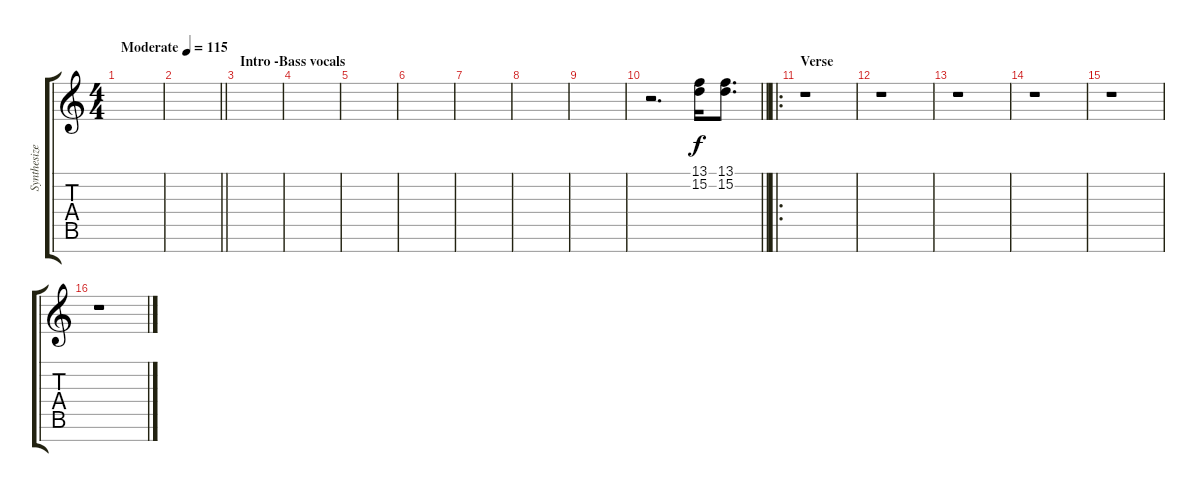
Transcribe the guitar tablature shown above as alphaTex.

\track ("Synthesizer (Staff 1)" "Synthesize") {instrument synthbrass1}
\staff {score tabs}
\tuning (E4 B3 G3 D3 A2 E2 B1) {hide}
\ts (4 4)
\tempo (115 "Moderate")
\clef g2
\ks c
|
\barLineRight lightlight
|
\section ("" "Intro -Bass vocals")
|
|
|
|
|
|
|
\barLineRight lightlight
r.2{d} (13.1 15.2).16 (13.1 15.2).8{d} |
\ro
\section ("" "Verse")
r.1 |
r.1 |
r.1 |
r.1 |
r.1 |
r.1
